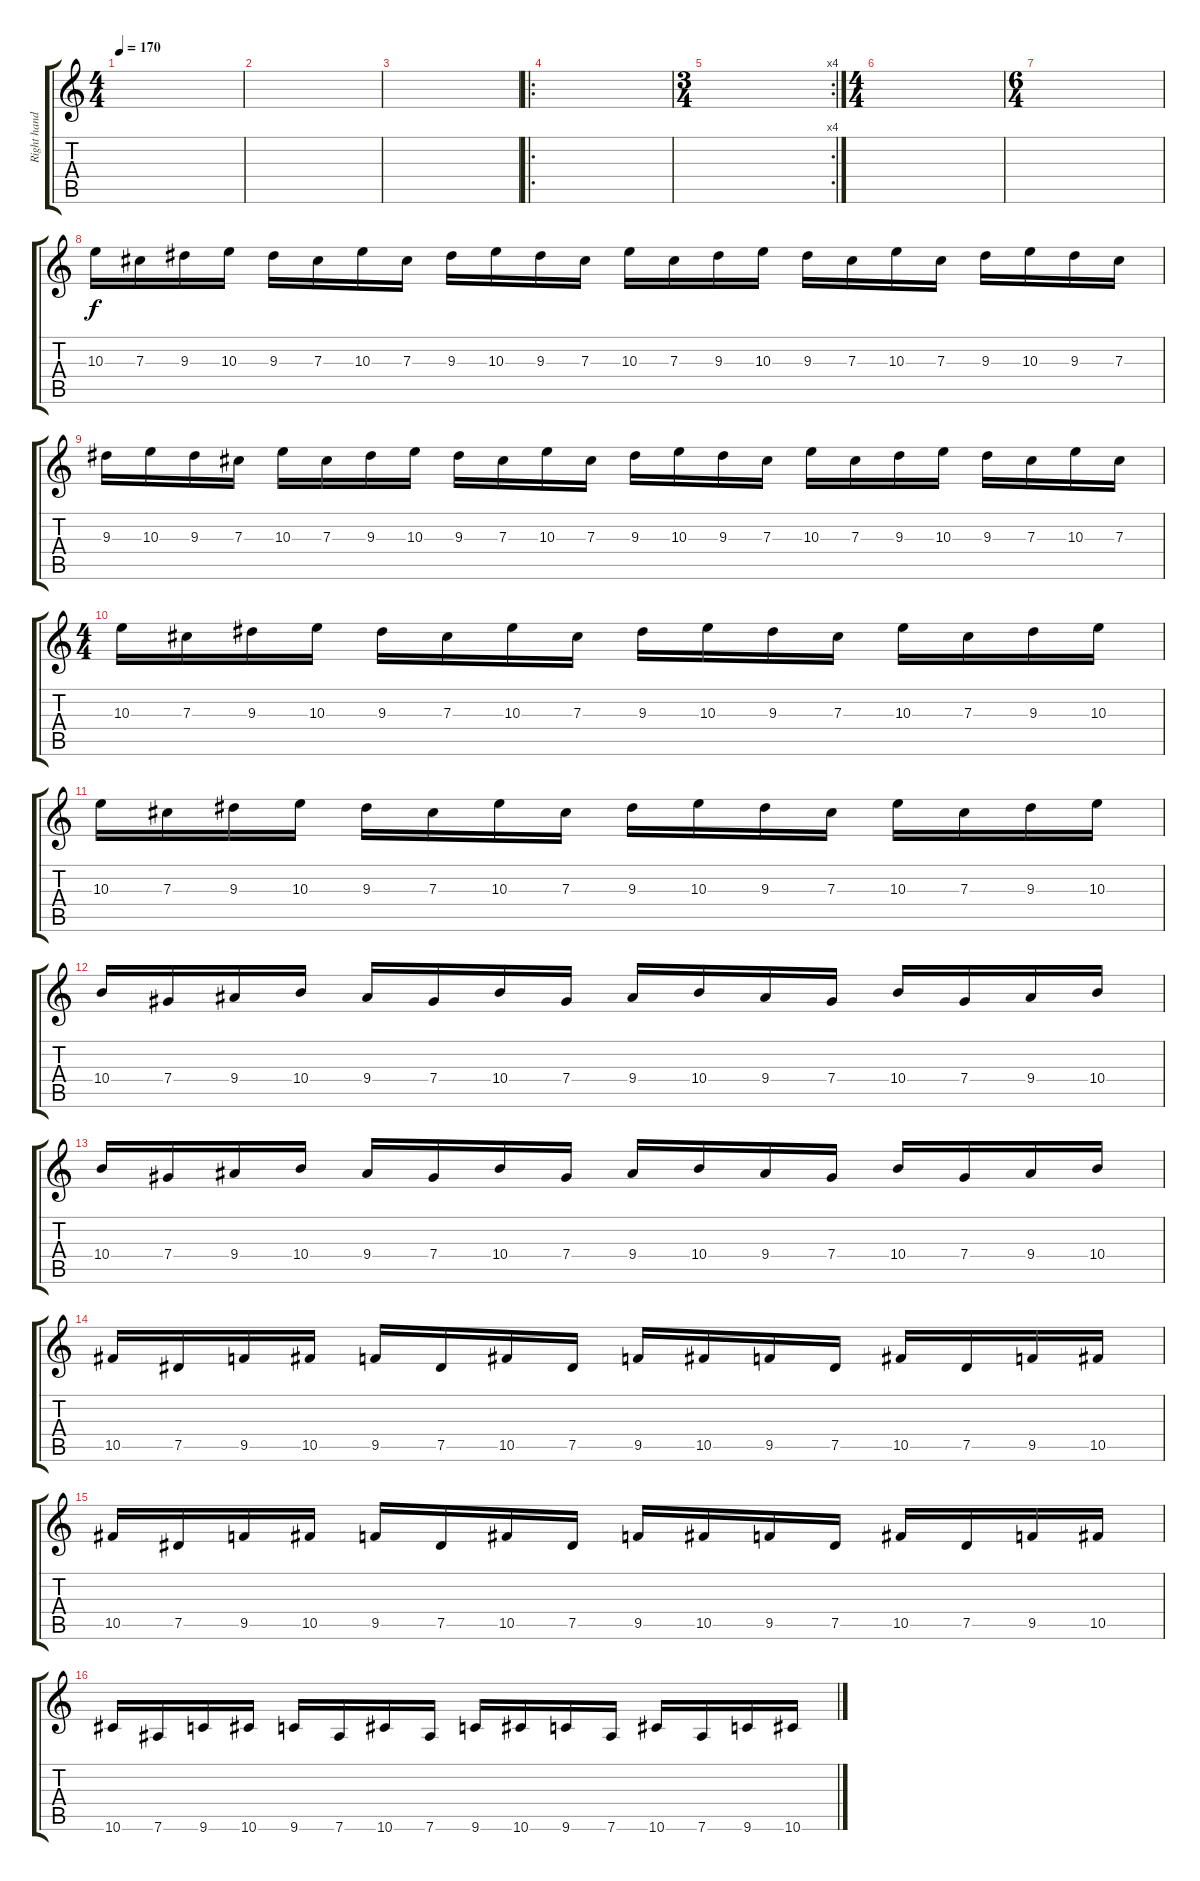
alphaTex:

\track ("Right handed guitar half" "Right hand") {instrument distortionguitar}
\staff {score tabs}
\tuning (Eb4 Bb3 Gb3 Db3 Ab2 Eb2) {hide}
\ts (4 4)
\tempo 170
\clef g2
\ks c
|
|
|
\ro
|
\rc 4
\ts (3 4)
|
\ts (4 4)
|
\ts (6 4)
|
10.3.16 7.3.16 9.3.16 10.3.16 9.3.16 7.3.16 10.3.16 7.3.16 9.3.16 10.3.16 9.3.16 7.3.16 10.3.16 7.3.16 9.3.16 10.3.16 9.3.16 7.3.16 10.3.16 7.3.16 9.3.16 10.3.16 9.3.16 7.3.16 |
9.3.16 10.3.16 9.3.16 7.3.16 10.3.16 7.3.16 9.3.16 10.3.16 9.3.16 7.3.16 10.3.16 7.3.16 9.3.16 10.3.16 9.3.16 7.3.16 10.3.16 7.3.16 9.3.16 10.3.16 9.3.16 7.3.16 10.3.16 7.3.16 |
\ts (4 4)
10.3.16 7.3.16 9.3.16 10.3.16 9.3.16 7.3.16 10.3.16 7.3.16 9.3.16 10.3.16 9.3.16 7.3.16 10.3.16 7.3.16 9.3.16 10.3.16 |
10.3.16 7.3.16 9.3.16 10.3.16 9.3.16 7.3.16 10.3.16 7.3.16 9.3.16 10.3.16 9.3.16 7.3.16 10.3.16 7.3.16 9.3.16 10.3.16 |
10.4.16 7.4.16 9.4.16 10.4.16 9.4.16 7.4.16 10.4.16 7.4.16 9.4.16 10.4.16 9.4.16 7.4.16 10.4.16 7.4.16 9.4.16 10.4.16 |
10.4.16 7.4.16 9.4.16 10.4.16 9.4.16 7.4.16 10.4.16 7.4.16 9.4.16 10.4.16 9.4.16 7.4.16 10.4.16 7.4.16 9.4.16 10.4.16 |
10.5.16 7.5.16 9.5.16 10.5.16 9.5.16 7.5.16 10.5.16 7.5.16 9.5.16 10.5.16 9.5.16 7.5.16 10.5.16 7.5.16 9.5.16 10.5.16 |
10.5.16 7.5.16 9.5.16 10.5.16 9.5.16 7.5.16 10.5.16 7.5.16 9.5.16 10.5.16 9.5.16 7.5.16 10.5.16 7.5.16 9.5.16 10.5.16 |
10.6.16 7.6.16 9.6.16 10.6.16 9.6.16 7.6.16 10.6.16 7.6.16 9.6.16 10.6.16 9.6.16 7.6.16 10.6.16 7.6.16 9.6.16 10.6.16
